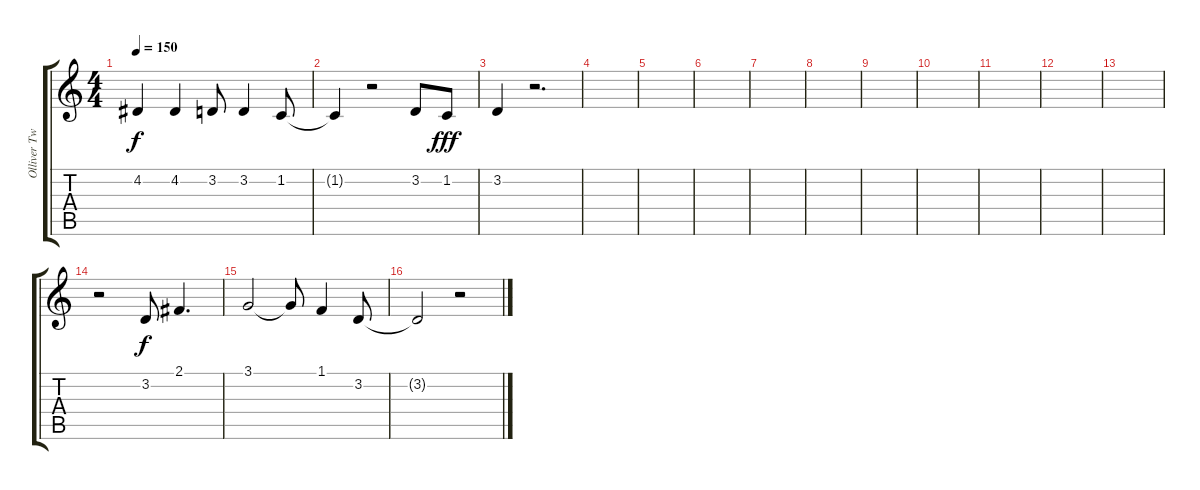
\track ("Olliver Twisted" "Olliver Tw") {instrument sopranosax}
\staff {score tabs}
\tuning (E4 B3 G3 D3 A2 E2) {hide}
\ts (4 4)
\tempo 150
\clef g2
\ks c
4.2.4{dy f} 4.2.4 3.2.8 3.2.4 1.2.8 |
1.2{t}.4 r.2 3.2.8 1.2.8{dy fff} |
3.2.4 r.2{d} |
|
|
|
|
|
|
|
|
|
|
r.2 3.2.8{dy f} 2.1.4{d} |
3.1.2 3.1{t}.8 1.1.4 3.2.8 |
3.2{t}.2 r.2
